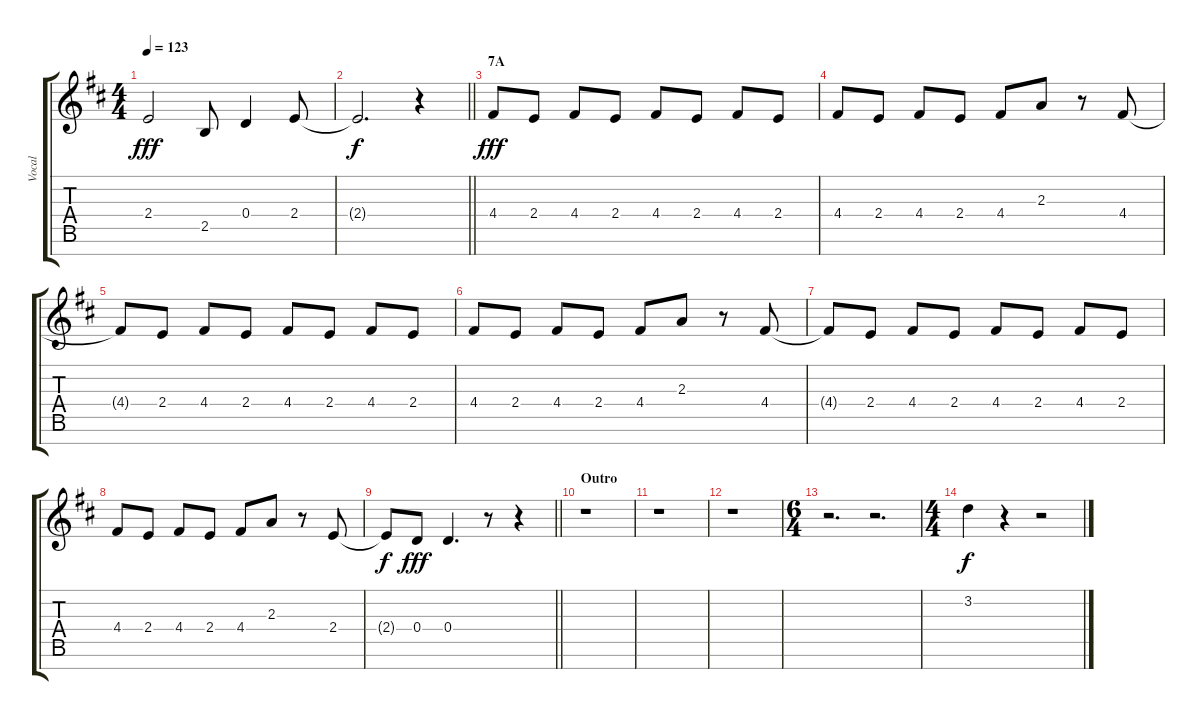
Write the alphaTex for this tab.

\track ("Vocal" "Vocal") {instrument voiceoohs}
\staff {score tabs}
\tuning (E5 B4 G4 D4 A3 E3 B2) {hide}
\ts (4 4)
\tempo 123
\clef g2
\ks d
2.4{t}.2{dy fff} 2.5.8 0.4.4 2.4.8 |
\barLineRight lightlight
2.4{t}.2{d dy f} r.4 |
\section ("" "7A")
4.4.8{dy fff} 2.4.8 4.4.8 2.4.8 4.4.8 2.4.8 4.4.8 2.4.8 |
4.4.8 2.4.8 4.4.8 2.4.8 4.4.8 2.3.8 r.8 4.4.8 |
4.4{t}.8 2.4.8 4.4.8 2.4.8 4.4.8 2.4.8 4.4.8 2.4.8 |
4.4.8 2.4.8 4.4.8 2.4.8 4.4.8 2.3.8 r.8 4.4.8 |
4.4{t}.8 2.4.8 4.4.8 2.4.8 4.4.8 2.4.8 4.4.8 2.4.8 |
4.4.8 2.4.8 4.4.8 2.4.8 4.4.8 2.3.8 r.8 2.4.8 |
\barLineRight lightlight
2.4{t}.8{dy f} 0.4.8{dy fff} 0.4.4{d} r.8 r.4 |
\section ("" "Outro")
r.1 |
r.1 |
r.1 |
\ts (6 4)
r.2{d} r.2{d} |
\ts (4 4)
3.2.4{dy f} r.4 r.2
